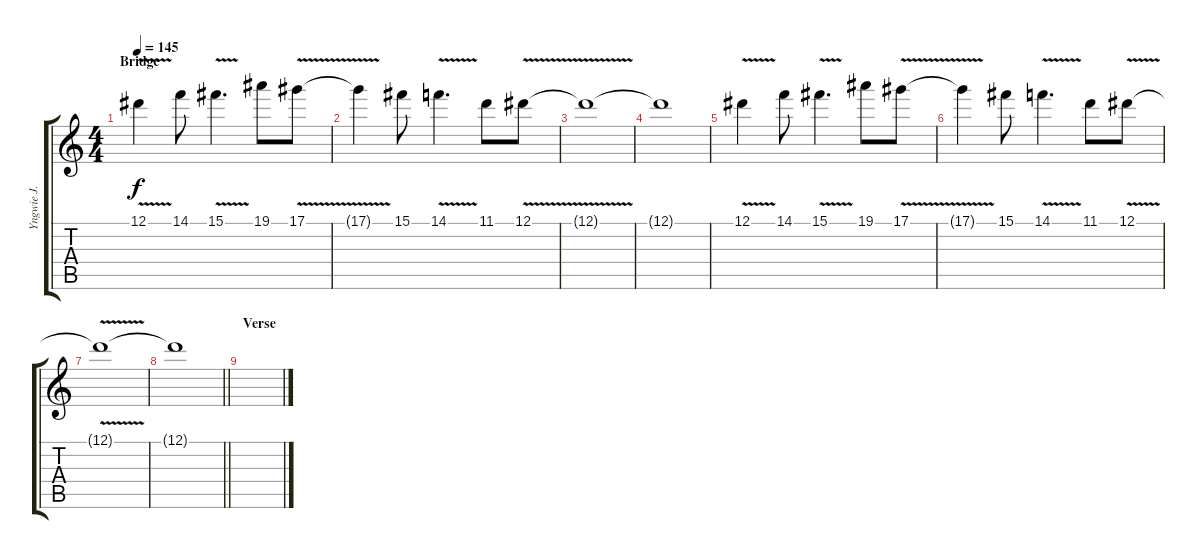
\track ("Yngwie J. Malmsteen" "Yngwie J. ") {instrument overdrivenguitar}
\staff {score tabs}
\tuning (Eb4 Bb3 Gb3 Db3 Ab2 Eb2) {hide}
\ts (4 4)
\section ("" "Bridge")
\tempo 145
\clef g2
\ks c
12.1{v}.4{dy f} 14.1.8 15.1{v}.4{d} 19.1.8 17.1{v}.8 |
17.1{t}.4 15.1.8 14.1{v}.4{d} 11.1.8 12.1{v}.8 |
12.1{t}.1 |
12.1{t}.1 |
12.1{v}.4 14.1.8 15.1{v}.4{d} 19.1.8 17.1{v}.8 |
17.1{t}.4 15.1.8 14.1{v}.4{d} 11.1.8 12.1{v}.8 |
12.1{t}.1 |
\barLineRight lightlight
12.1{t}.1 |
\section ("" "Verse")
